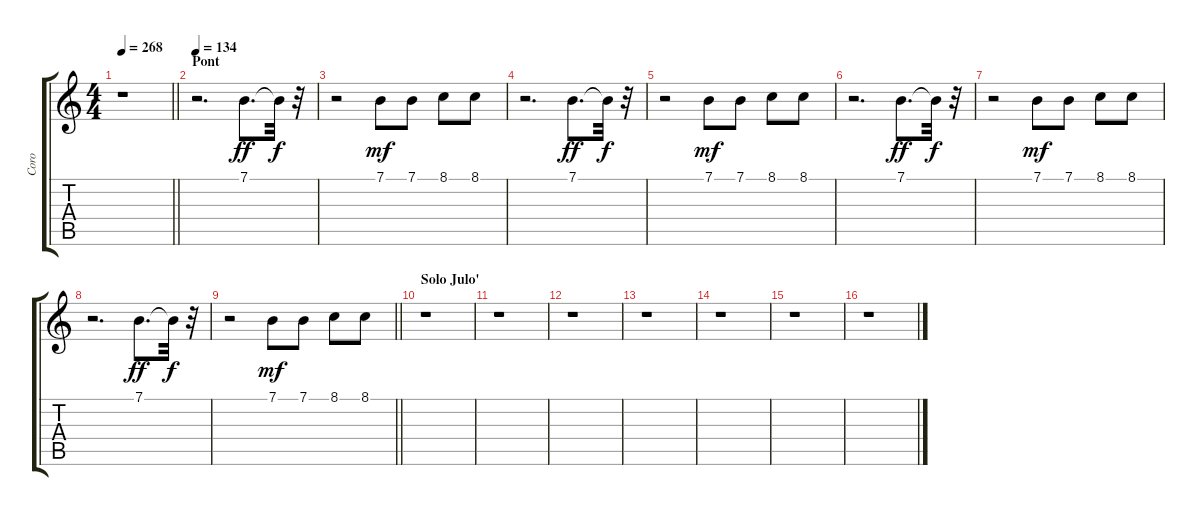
\track ("Coro" "Coro") {mute instrument brasssection}
\staff {score tabs}
\tuning (E4 B3 G3 D3 A2 E2) {hide}
\ts (4 4)
\tempo 268
\clef g2
\barLineRight lightlight
\ks c
r.1{dy f} |
\section ("" "Pont")
\tempo 134
r.2{d} 7.1.8{d dy ff} 7.1{t}.32{dy f} r.32 |
r.2 7.1.8{dy mf} 7.1.8 8.1.8 8.1.8 |
r.2{d} 7.1.8{d dy ff} 7.1{t}.32{dy f} r.32 |
r.2 7.1.8{dy mf} 7.1.8 8.1.8 8.1.8 |
r.2{d} 7.1.8{d dy ff} 7.1{t}.32{dy f} r.32 |
r.2 7.1.8{dy mf} 7.1.8 8.1.8 8.1.8 |
r.2{d} 7.1.8{d dy ff} 7.1{t}.32{dy f} r.32 |
\barLineRight lightlight
r.2 7.1.8{dy mf} 7.1.8 8.1.8 8.1.8 |
\section ("" "Solo Julo'")
r.1 |
r.1 |
r.1 |
r.1 |
r.1 |
r.1 |
r.1
